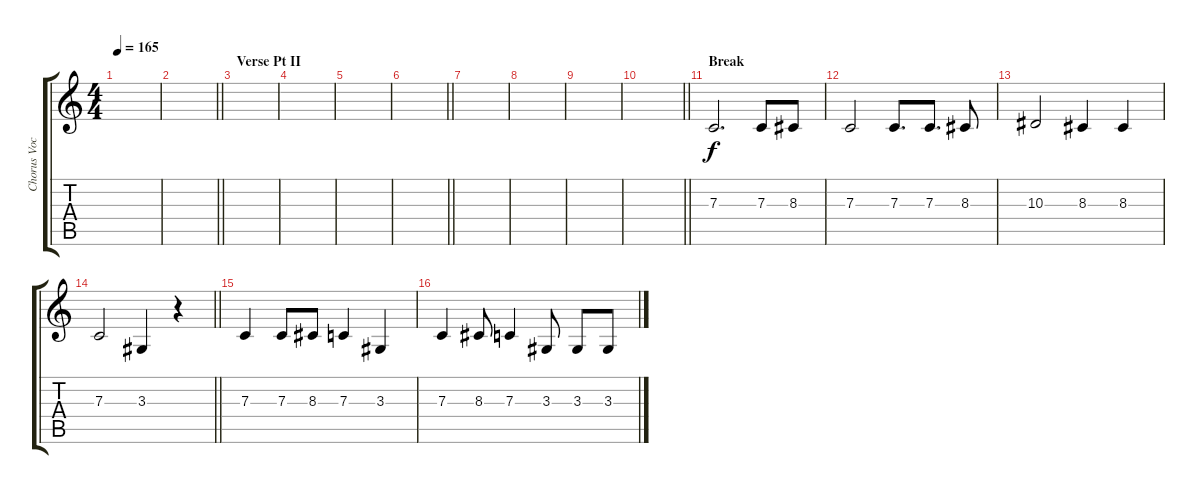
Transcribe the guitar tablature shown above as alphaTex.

\track ("Chorus Vocals I" "Chorus Voc") {instrument pad4choir}
\staff {score tabs}
\tuning (D4 A3 F3 C3 G2 C2) {hide}
\ts (4 4)
\tempo 165
\clef g2
\ks c
|
\barLineRight lightlight
|
\section ("" "Verse Pt II")
|
|
|
\barLineRight lightlight
|
\section ("" "")
|
|
|
\barLineRight lightlight
|
\section ("" "Break")
7.3.2{d} 7.3.8 8.3.8 |
7.3.2 7.3.8{d} 7.3.8{d} 8.3.8 |
10.3.2 8.3.4 8.3.4 |
\barLineRight lightlight
7.3.2 3.3.4 r.4 |
\section ("" "")
7.3.4 7.3.8 8.3.8 7.3.4 3.3.4 |
7.3.4 8.3.8 7.3.4 3.3.8 3.3.8 3.3.8
